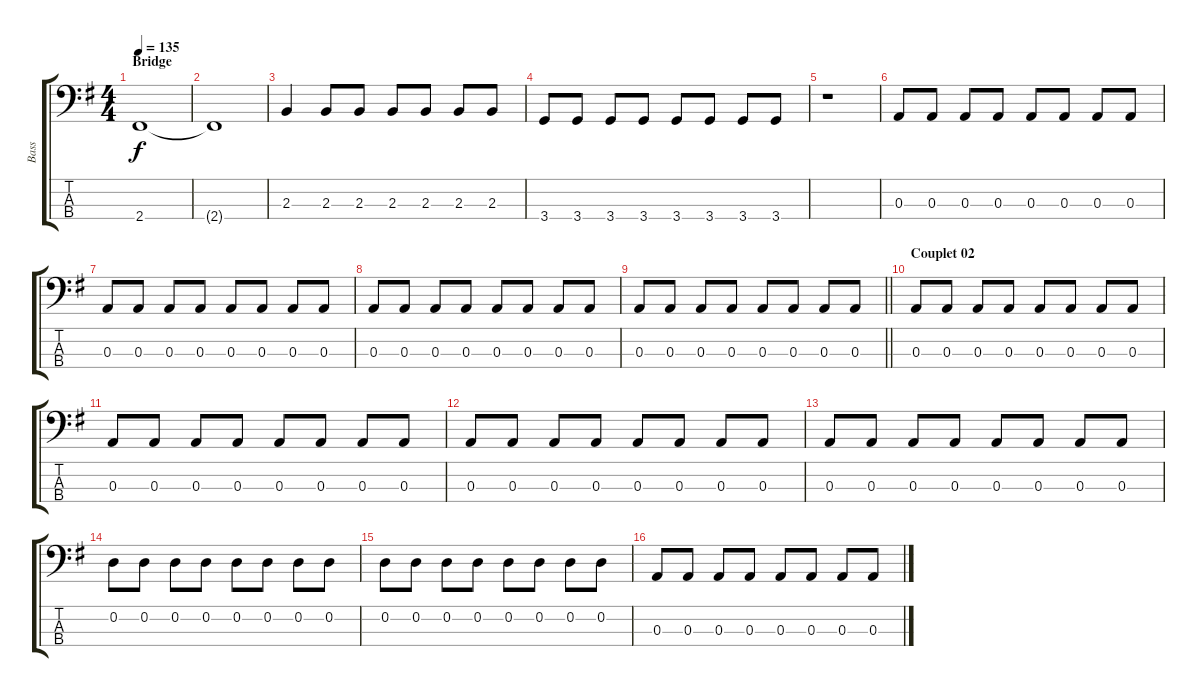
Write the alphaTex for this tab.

\track ("Bass" "Bass") {instrument electricbassfinger}
\staff {score tabs}
\tuning (G2 D2 A1 E1) {hide}
\ts (4 4)
\section ("" "Bridge")
\tempo 135
\clef f4
\ks g
2.4.1{dy f} |
2.4{t}.1 |
2.3.4 2.3.8{volume 8} 2.3.8{volume 16} 2.3.8 2.3.8 2.3.8 2.3.8 |
3.4.8 3.4.8 3.4.8 3.4.8 3.4.8 3.4.8 3.4.8 3.4.8 |
r.1 |
0.3.8 0.3.8 0.3.8 0.3.8 0.3.8 0.3.8 0.3.8 0.3.8 |
0.3.8 0.3.8 0.3.8 0.3.8 0.3.8 0.3.8 0.3.8 0.3.8 |
0.3.8 0.3.8 0.3.8 0.3.8 0.3.8 0.3.8 0.3.8 0.3.8 |
\barLineRight lightlight
0.3.8 0.3.8 0.3.8 0.3.8 0.3.8 0.3.8 0.3.8 0.3.8 |
\section ("" "Couplet 02")
0.3.8 0.3.8 0.3.8 0.3.8 0.3.8 0.3.8 0.3.8 0.3.8 |
0.3.8 0.3.8 0.3.8 0.3.8 0.3.8 0.3.8 0.3.8 0.3.8 |
0.3.8 0.3.8 0.3.8 0.3.8 0.3.8 0.3.8 0.3.8 0.3.8 |
0.3.8 0.3.8 0.3.8 0.3.8 0.3.8 0.3.8 0.3.8 0.3.8 |
0.2.8 0.2.8 0.2.8 0.2.8 0.2.8 0.2.8 0.2.8 0.2.8 |
0.2.8 0.2.8 0.2.8 0.2.8 0.2.8 0.2.8 0.2.8 0.2.8 |
0.3.8 0.3.8 0.3.8 0.3.8 0.3.8 0.3.8 0.3.8 0.3.8
